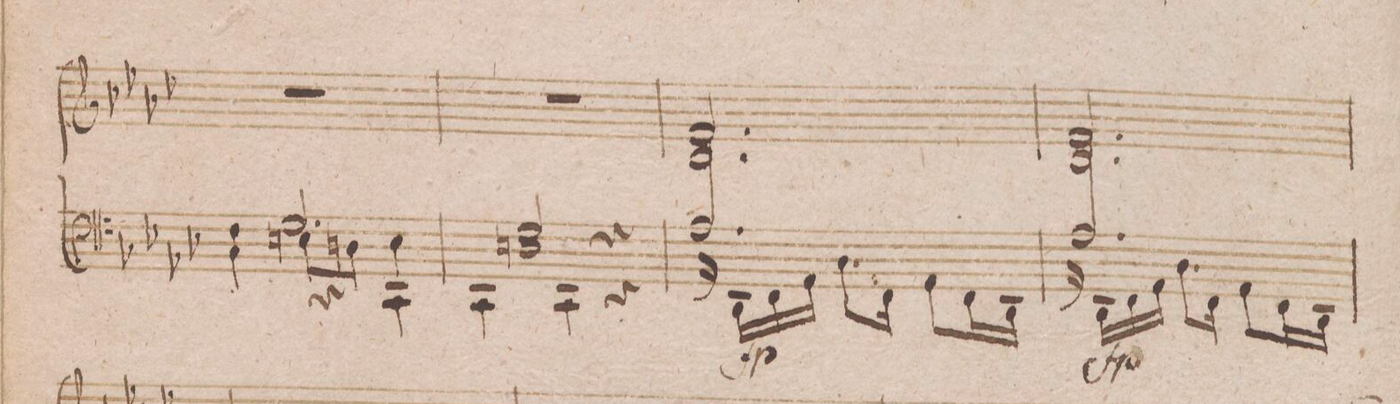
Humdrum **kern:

**kern	**dynam
*I"Organo.	*
*clefG2	*
*k[b-e-a-d-]	*
*met(c|)	*
*M3/4	*
2.r	.
=115	=115
2.r	.
=116	=116
2.A-< 2.d-/ 2.f	.
.	fp
=117	=117
2.B-< 2.d-/ 2.f	.
.	fp
=118	=118
*-	*-
